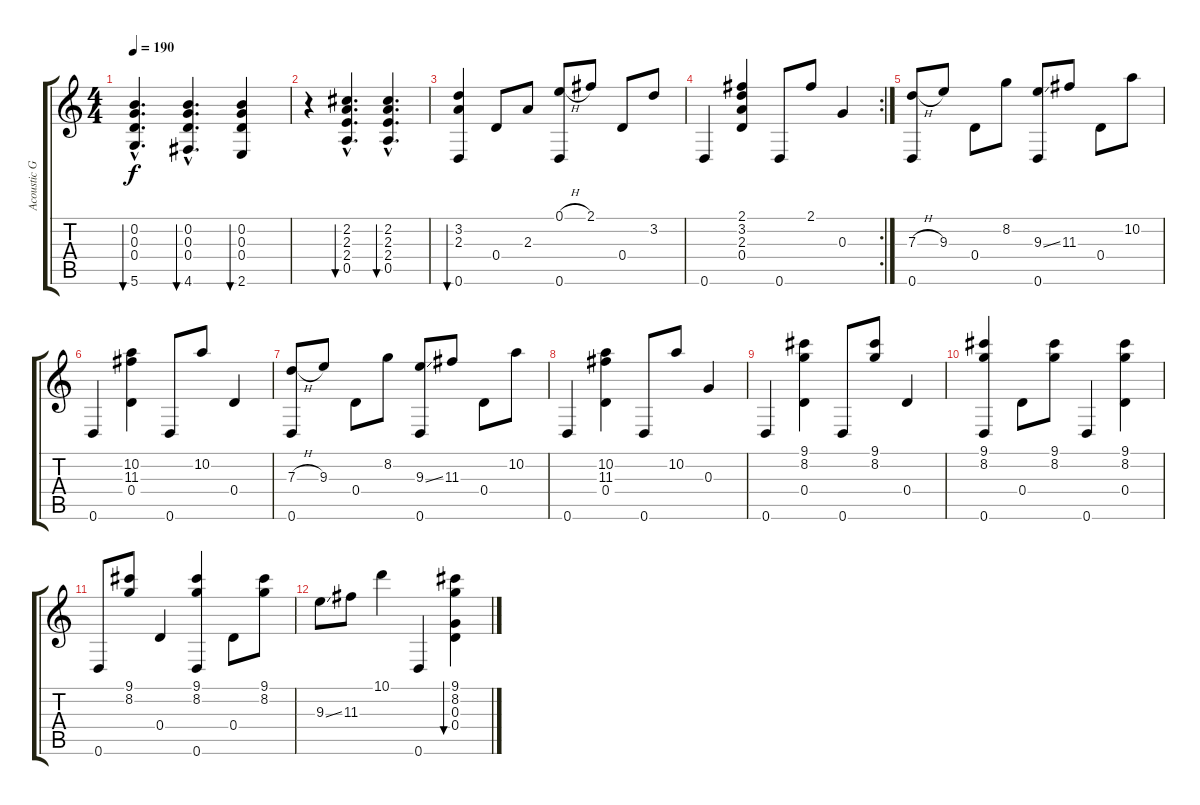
\track ("Acoustic Guitar" "Acoustic G") {instrument acousticguitarsteel}
\staff {score tabs}
\tuning (E4 B3 G3 D3 A2 D2) {hide}
\ts (4 4)
\tempo 190
\clef g2
\ks c
(0.2{hac} 0.3{hac} 0.4{hac} 5.6{hac}).4{d bu 120 dy f} (0.2{hac} 0.3{hac} 0.4{hac} 4.6{hac}).4{d bu 120} (0.2 0.3 0.4 2.6).4{bu 120} |
r.4 (2.2{hac} 2.3{hac} 2.4{hac} 0.5{hac}).4{d bu 120} (2.2{hac} 2.3{hac} 2.4{hac} 0.5{hac}).4{d bu 120} |
(3.2 2.3 0.6).4{bu 120} 0.4.8 2.3.8 (0.1{h} 0.6).8 2.1.8 0.4.8 3.2.8 |
\rc 2
0.6.4 (2.1 3.2 2.3 0.4).4 0.6.8 2.1.8 0.3.4 |
(7.3{h} 0.6).8 9.3.8 0.4.8 8.2.8 (9.3{ss} 0.6).8 11.3.8 0.4.8 10.2.8 |
0.6.4 (10.2 11.3 0.4).4 0.6.8 10.2.8 0.4.4 |
(7.3{h} 0.6).8 9.3.8 0.4.8 8.2.8 (9.3{ss} 0.6).8 11.3.8 0.4.8 10.2.8 |
0.6.4 (10.2 11.3 0.4).4 0.6.8 10.2.8 0.3.4 |
0.6.4 (9.1 8.2 0.4).4 0.6.8 (9.1 8.2).8 0.4.4 |
(9.1 8.2 0.6).4 0.4.8 (9.1 8.2).8 0.6.4 (9.1 8.2 0.4).4 |
0.6.8 (9.1 8.2).8 0.4.4 (9.1 8.2 0.6).4 0.4.8 (9.1 8.2).8 |
9.3{ss}.8 11.3.8 10.1.4 0.6.4 (9.1 8.2 0.3 0.4).4{bu 120}
